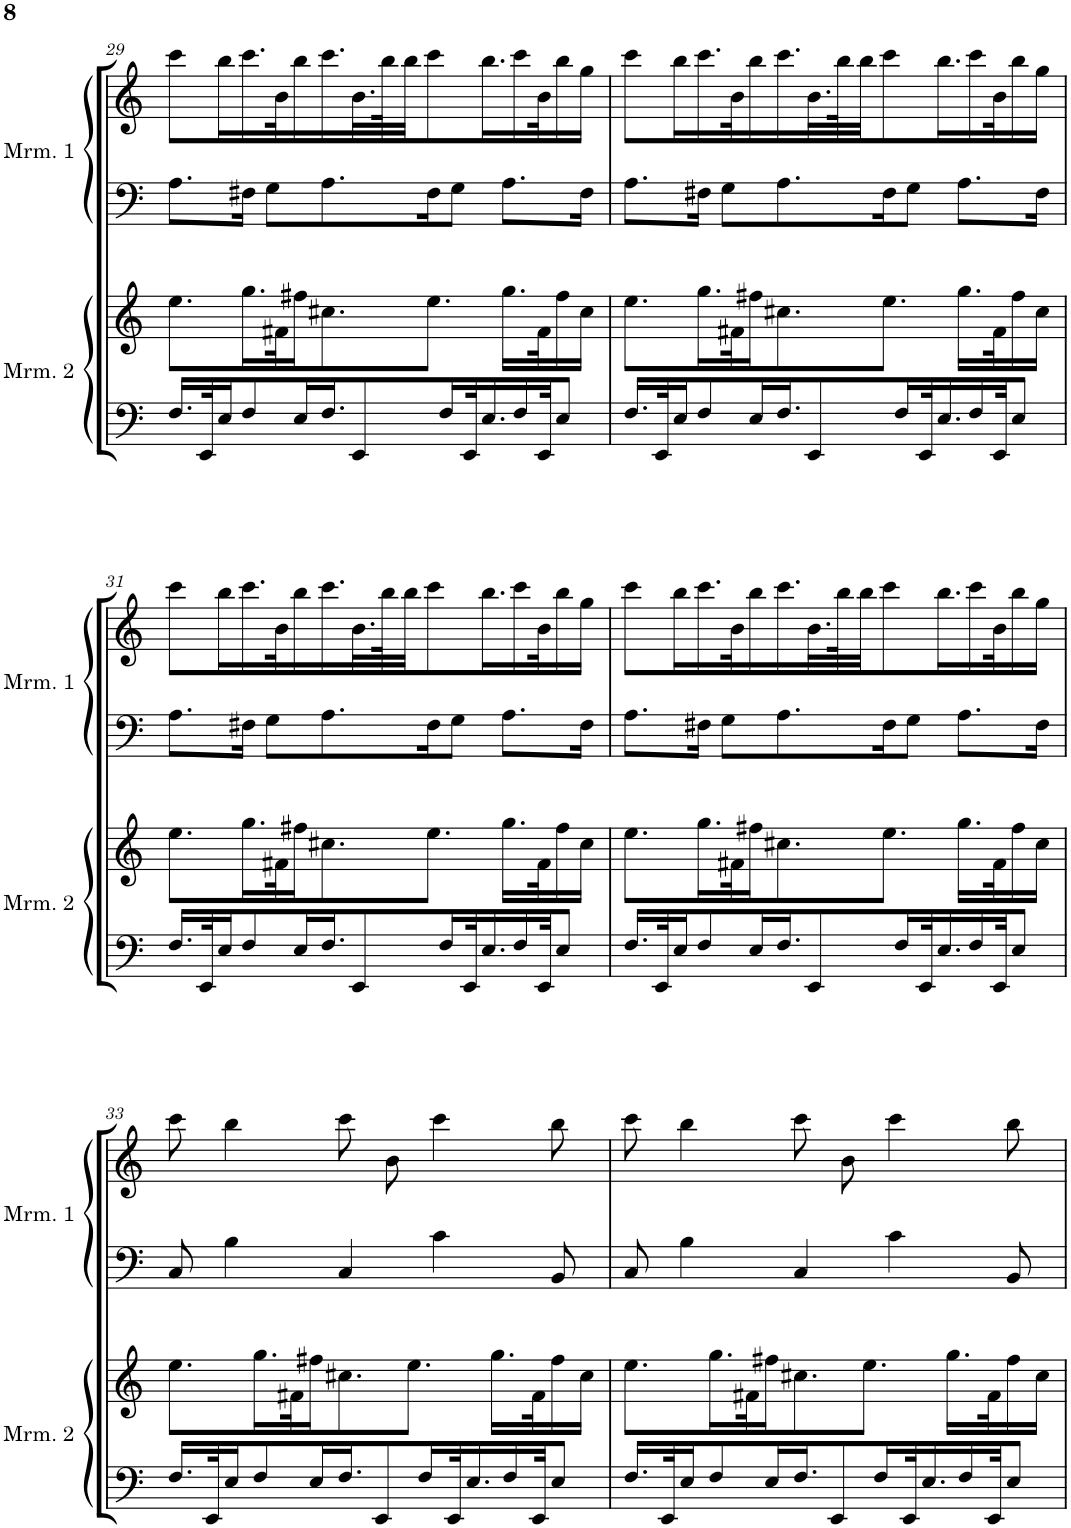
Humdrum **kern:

**kern	**kern	**kern	**kern
*part4	*part3	*part2	*part1
*staff4	*staff3	*staff2	*staff1
*I"Marimba 2	*I"Marimba 2	*I"Marimba 1	*I"Marimba 1
*I'Mrm. 2	*I'Mrm. 2	*I'Mrm. 1	*I'Mrm. 1
!!LO:PB:g=z
*clefF4	*clefG2	*clefF4	*clefG2
*k[]	*k[]	*k[]	*k[]
*M4/4	*M4/4	*M4/4	*M4/4
=29	=29	=29	=29
16.F/LL	8.ee\L	8.A\L	8ccc\L
32EE/K	.	.	.
16E/J	.	.	16bb\L
8F/	16.gg\L	16F#X\Jk	16.ccc\
.	.	8G\L	.
.	32f#X\K	.	32b\K
16E/L	16ff#X\J	.	16bb\
16.F/J	8.cc#X\	8.A\	16.ccc\
8EE/	.	.	32.b\L
.	.	.	64bb\K
.	.	.	32bb\JJ
.	8.ee\J	16F#\K	8ccc\
16F/L	.	.	.
.	.	8G\J	.
32EE/K	.	.	.
16.E/	.	.	16.bb\L
.	16.gg\LL	8.A\L	.
16F/	.	.	16ccc\
32EE/JK	32f#\K	.	32b\K
8E/J	16ff#\	.	16bb\
.	16cc#\JJ	16F#\Jk	16gg\JJ
=30	=30	=30	=30
16.F/LL	8.ee\L	8.A\L	8ccc\L
32EE/K	.	.	.
16E/J	.	.	16bb\L
8F/	16.gg\L	16F#X\Jk	16.ccc\
.	.	8G\L	.
.	32f#X\K	.	32b\K
16E/L	16ff#X\J	.	16bb\
16.F/J	8.cc#X\	8.A\	16.ccc\
8EE/	.	.	32.b\L
.	.	.	64bb\K
.	.	.	32bb\JJ
.	8.ee\J	16F#\K	8ccc\
16F/L	.	.	.
.	.	8G\J	.
32EE/K	.	.	.
16.E/	.	.	16.bb\L
.	16.gg\LL	8.A\L	.
16F/	.	.	16ccc\
32EE/JK	32f#\K	.	32b\K
8E/J	16ff#\	.	16bb\
.	16cc#\JJ	16F#\Jk	16gg\JJ
!!LO:LB:g=z
=31	=31	=31	=31
16.F/LL	8.ee\L	8.A\L	8ccc\L
32EE/K	.	.	.
16E/J	.	.	16bb\L
8F/	16.gg\L	16F#X\Jk	16.ccc\
.	.	8G\L	.
.	32f#X\K	.	32b\K
16E/L	16ff#X\J	.	16bb\
16.F/J	8.cc#X\	8.A\	16.ccc\
8EE/	.	.	32.b\L
.	.	.	64bb\K
.	.	.	32bb\JJ
.	8.ee\J	16F#\K	8ccc\
16F/L	.	.	.
.	.	8G\J	.
32EE/K	.	.	.
16.E/	.	.	16.bb\L
.	16.gg\LL	8.A\L	.
16F/	.	.	16ccc\
32EE/JK	32f#\K	.	32b\K
8E/J	16ff#\	.	16bb\
.	16cc#\JJ	16F#\Jk	16gg\JJ
=32	=32	=32	=32
16.F/LL	8.ee\L	8.A\L	8ccc\L
32EE/K	.	.	.
16E/J	.	.	16bb\L
8F/	16.gg\L	16F#X\Jk	16.ccc\
.	.	8G\L	.
.	32f#X\K	.	32b\K
16E/L	16ff#X\J	.	16bb\
16.F/J	8.cc#X\	8.A\	16.ccc\
8EE/	.	.	32.b\L
.	.	.	64bb\K
.	.	.	32bb\JJ
.	8.ee\J	16F#\K	8ccc\
16F/L	.	.	.
.	.	8G\J	.
32EE/K	.	.	.
16.E/	.	.	16.bb\L
.	16.gg\LL	8.A\L	.
16F/	.	.	16ccc\
32EE/JK	32f#\K	.	32b\K
8E/J	16ff#\	.	16bb\
.	16cc#\JJ	16F#\Jk	16gg\JJ
!!LO:LB:g=z
=33	=33	=33	=33
16.F/LL	8.ee\L	8C/	8ccc\
32EE/K	.	.	.
16E/J	.	4B\	4bb\
8F/	16.gg\L	.	.
.	32f#X\K	.	.
16E/L	16ff#X\J	.	.
16.F/J	8.cc#X\	4C/	8ccc\
8EE/	.	.	.
.	.	.	8b\
.	8.ee\J	.	.
16F/L	.	.	.
.	.	4c\	4ccc\
32EE/K	.	.	.
16.E/	.	.	.
.	16.gg\LL	.	.
16F/	.	.	.
32EE/JK	32f#\K	.	.
8E/J	16ff#\	8BB/	8bb\
.	16cc#\JJ	.	.
=34	=34	=34	=34
16.F/LL	8.ee\L	8C/	8ccc\
32EE/K	.	.	.
16E/J	.	4B\	4bb\
8F/	16.gg\L	.	.
.	32f#X\K	.	.
16E/L	16ff#X\J	.	.
16.F/J	8.cc#X\	4C/	8ccc\
8EE/	.	.	.
.	.	.	8b\
.	8.ee\J	.	.
16F/L	.	.	.
.	.	4c\	4ccc\
32EE/K	.	.	.
16.E/	.	.	.
.	16.gg\LL	.	.
16F/	.	.	.
32EE/JK	32f#\K	.	.
8E/J	16ff#\	8BB/	8bb\
.	16cc#\JJ	.	.
=	=	=	=
*-	*-	*-	*-
